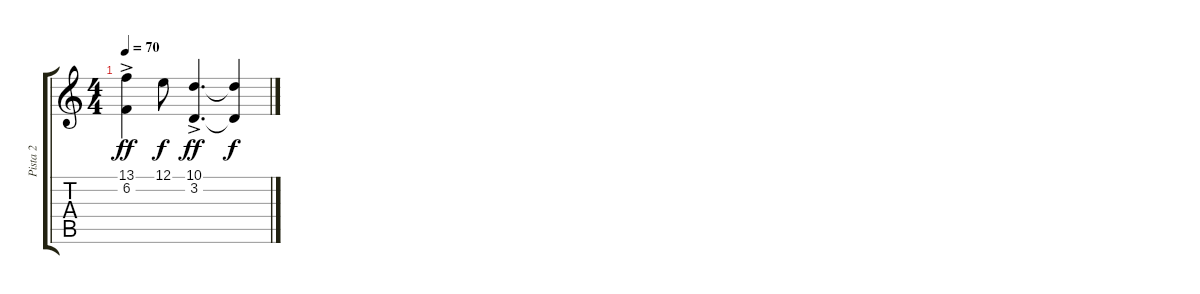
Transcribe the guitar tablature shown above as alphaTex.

\track ("Pista 2" "Pista 2") {instrument acousticgrandpiano}
\staff {score tabs}
\tuning (E4 B3 G3 D3 A2 E2) {hide}
\ts (4 4)
\tempo 70
\clef g2
\ks c
(13.1{ac} 6.2).4{dy ff} 12.1.8{dy f} (10.1{ac} 3.2).4{d dy ff} (10.1{t} 3.2{t}).4{dy f}
